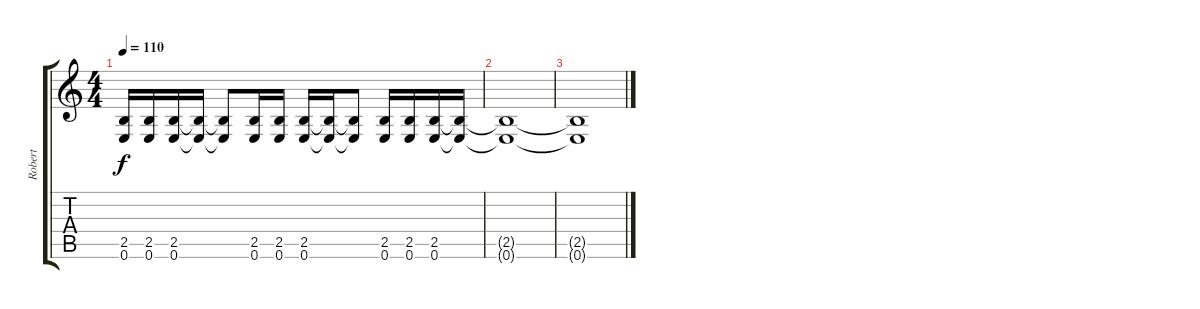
\track ("Robert" "Robert") {instrument distortionguitar}
\staff {score tabs}
\tuning (E4 B3 G3 D3 A2 E2) {hide}
\ts (4 4)
\tempo 110
\clef g2
\ks c
(2.5 0.6).16{dy f} (2.5 0.6).16 (2.5 0.6).16 (2.5{t} 0.6{t}).16 (2.5{t} 0.6{t}).8 (2.5 0.6).16 (2.5 0.6).16 (2.5 0.6).16 (2.5{t} 0.6{t}).16 (2.5{t} 0.6{t}).8 (2.5 0.6).16 (2.5 0.6).16 (2.5 0.6).16 (2.5{t} 0.6{t}).16 |
(2.5{t} 0.6{t}).1 |
(2.5{t} 0.6{t}).1
